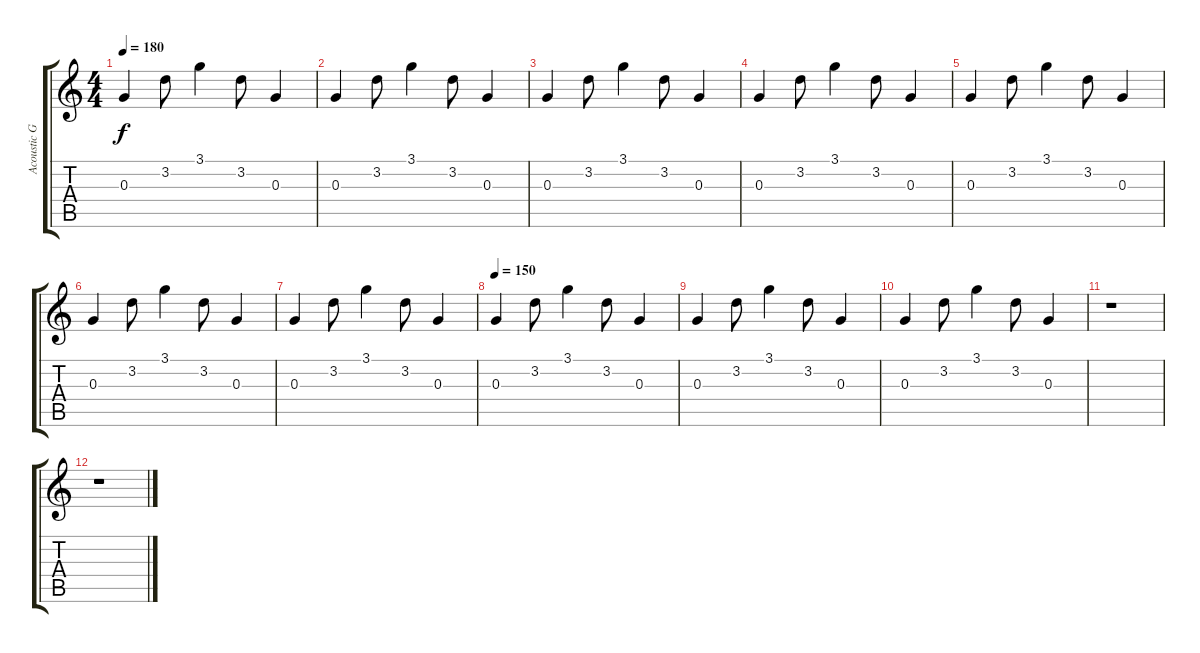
\track ("Acoustic Guitar 2" "Acoustic G") {instrument acousticguitarsteel}
\staff {score tabs}
\tuning (E4 B3 G3 D3 A2 E2) {hide}
\ts (4 4)
\tempo 180
\clef g2
\ks c
0.3.4{dy f} 3.2.8 3.1.4 3.2.8 0.3.4 |
0.3.4 3.2.8 3.1.4 3.2.8 0.3.4 |
0.3.4 3.2.8 3.1.4 3.2.8 0.3.4 |
0.3.4 3.2.8 3.1.4 3.2.8 0.3.4 |
0.3.4 3.2.8 3.1.4 3.2.8 0.3.4 |
0.3.4 3.2.8 3.1.4 3.2.8 0.3.4 |
0.3.4 3.2.8 3.1.4 3.2.8 0.3.4 |
\tempo 150
0.3.4 3.2.8 3.1.4 3.2.8 0.3.4 |
0.3.4 3.2.8 3.1.4 3.2.8 0.3.4 |
0.3.4 3.2.8 3.1.4 3.2.8 0.3.4 |
r.1 |
r.1
